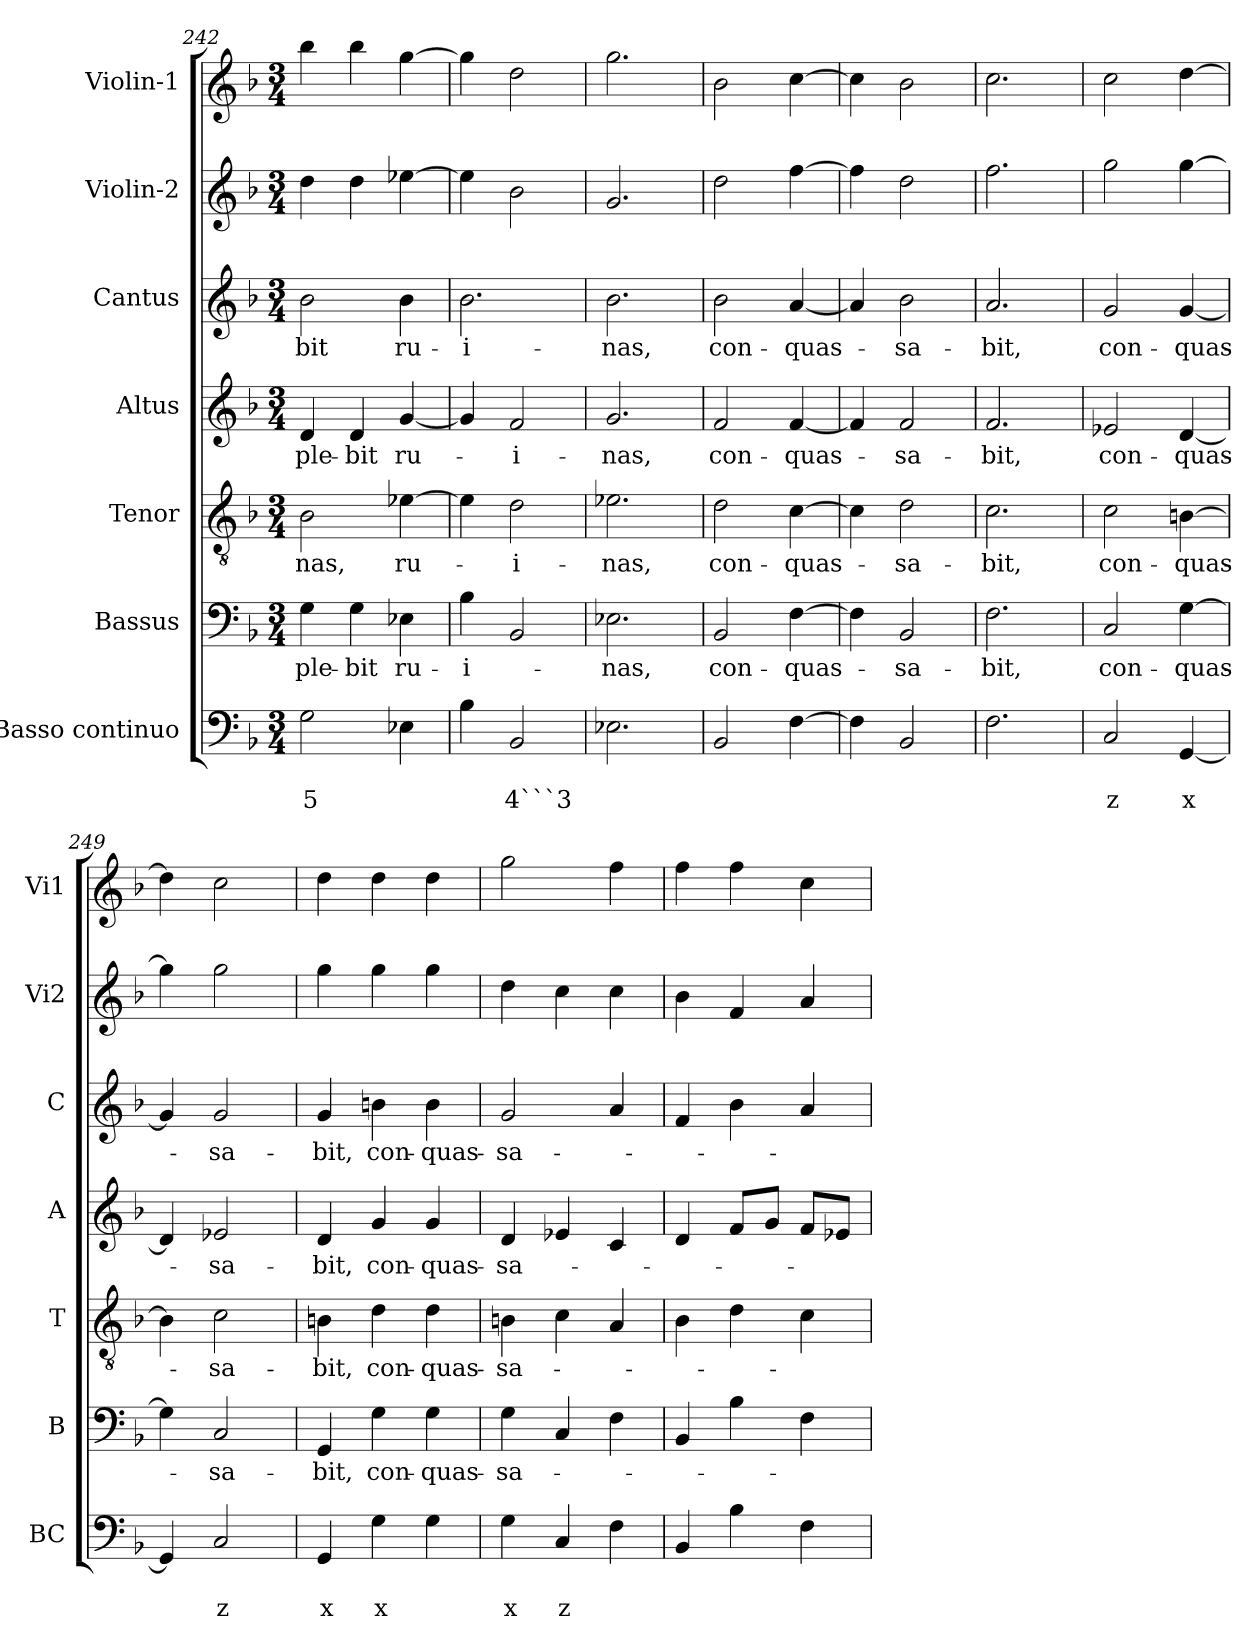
**kern	**text	**text	**kern	**text	**kern	**text	**kern	**text	**kern	**text	**kern	**kern
*part7	*part7	*part7	*part6	*part6	*part5	*part5	*part4	*part4	*part3	*part3	*part2	*part1
*staff7	*staff7	*staff7	*staff6	*staff6	*staff5	*staff5	*staff4	*staff4	*staff3	*staff3	*staff2	*staff1
*I"Basso continuo	*	*	*I"Bassus	*	*I"Tenor	*	*I"Altus	*	*I"Cantus	*	*I"Violin-2	*I"Violin-1
*I'BC	*	*	*I'B	*	*I'T	*	*I'A	*	*I'C	*	*I'Vi2	*I'Vi1
*clefF4	*	*	*clefF4	*	*clefGv2	*	*clefG2	*	*clefG2	*	*clefG2	*clefG2
*k[b-]	*	*	*k[b-]	*	*k[b-]	*	*k[b-]	*	*k[b-]	*	*k[b-]	*k[b-]
*F:	*	*	*F:	*	*F:	*	*F:	*	*F:	*	*F:	*F:
*M3/4	*	*	*M3/4	*	*M3/4	*	*M3/4	*	*M3/4	*	*M3/4	*M3/4
=242	=242	=242	=242	=242	=242	=242	=242	=242	=242	=242	=242	=242
!	!	!LO:LY:b	!	!LO:LY:b	!	!LO:LY:b	!	!LO:LY:b	!	!LO:LY:b	!	!
2G\	.	5	4G\	-ple-	2B-\	-nas,	4d/	-ple-	2b-\	-bit	4dd\	4bb-\
!	!	!	!	!LO:LY:b	!	!	!	!LO:LY:b	!	!	!	!
.	.	.	4G\	-bit	.	.	4d/	-bit	.	.	4dd\	4bb-\
!	!	!	!	!LO:LY:b	!	!LO:LY:b	!	!LO:LY:b	!	!LO:LY:b	!	!
4E-X\	.	.	4E-X\	ru-	[4e-X\	ru-	[4g/	ru-	4b-\	ru-	[4ee-X\	[4gg\
=243	=243	=243	=243	=243	=243	=243	=243	=243	=243	=243	=243	=243
!	!	!	!	!LO:LY:b	!	!	!	!	!	!LO:LY:b	!	!
4B-\	.	.	4B-\	-i-	4e-\]	.	4g/]	.	2.b-\	-i-	4ee-\]	4gg\]
!	!	!LO:LY:b	!	!	!	!LO:LY:b	!	!LO:LY:b	!	!	!	!
2BB-/	.	4```3	2BB-/	.	2d\	-i-	2f/	-i-	.	.	2b-\	2dd\
=244	=244	=244	=244	=244	=244	=244	=244	=244	=244	=244	=244	=244
!	!	!	!	!LO:LY:b	!	!LO:LY:b	!	!LO:LY:b	!	!LO:LY:b	!	!
2.E-X\	.	.	2.E-X\	-nas,	2.e-X\	-nas,	2.g/	-nas,	2.b-\	-nas,	2.g/	2.gg\
!!LO:LB:g=z
=245	=245	=245	=245	=245	=245	=245	=245	=245	=245	=245	=245	=245
!	!	!	!	!LO:LY:b	!	!LO:LY:b	!	!LO:LY:b	!	!LO:LY:b	!	!
2BB-/	.	.	2BB-/	con-	2d\	con-	2f/	con-	2b-\	con-	2dd\	2b-\
!	!	!	!	!LO:LY:b	!	!LO:LY:b	!	!LO:LY:b	!	!LO:LY:b	!	!
[4F\	.	.	[4F\	-quas-	[4c\	-quas-	[4f/	-quas-	[4a/	-quas-	[4ff\	[4cc\
=246	=246	=246	=246	=246	=246	=246	=246	=246	=246	=246	=246	=246
4F\]	.	.	4F\]	.	4c\]	.	4f/]	.	4a/]	.	4ff\]	4cc\]
!	!	!	!	!LO:LY:b	!	!LO:LY:b	!	!LO:LY:b	!	!LO:LY:b	!	!
2BB-/	.	.	2BB-/	-sa-	2d\	-sa-	2f/	-sa-	2b-\	-sa-	2dd\	2b-\
=247	=247	=247	=247	=247	=247	=247	=247	=247	=247	=247	=247	=247
!	!	!	!	!LO:LY:b	!	!LO:LY:b	!	!LO:LY:b	!	!LO:LY:b	!	!
2.F\	.	.	2.F\	-bit,	2.c\	-bit,	2.f/	-bit,	2.a/	-bit,	2.ff\	2.cc\
=248	=248	=248	=248	=248	=248	=248	=248	=248	=248	=248	=248	=248
!	!	!LO:LY:b	!	!LO:LY:b	!	!LO:LY:b	!	!LO:LY:b	!	!LO:LY:b	!	!
2C/	.	z	2C/	con-	2c\	con-	2e-X/	con-	2g/	con-	2gg\	2cc\
!	!	!LO:LY:b	!	!LO:LY:b	!	!LO:LY:b	!	!LO:LY:b	!	!LO:LY:b	!	!
[4GG/	.	x	[4G\	-quas-	[4Bn\	-quas-	[4d/	-quas-	[4g/	-quas-	[4gg\	[4dd\
=249	=249	=249	=249	=249	=249	=249	=249	=249	=249	=249	=249	=249
4GG/]	.	.	4G\]	.	4B\]	.	4d/]	.	4g/]	.	4gg\]	4dd\]
!	!	!LO:LY:b	!	!LO:LY:b	!	!LO:LY:b	!	!LO:LY:b	!	!LO:LY:b	!	!
2C/	.	z	2C/	-sa-	2c\	-sa-	2e-X/	-sa-	2g/	-sa-	2gg\	2cc\
=250	=250	=250	=250	=250	=250	=250	=250	=250	=250	=250	=250	=250
!	!	!LO:LY:b	!	!LO:LY:b	!	!LO:LY:b	!	!LO:LY:b	!	!LO:LY:b	!	!
4GG/	.	x	4GG/	-bit,	4Bn\	-bit,	4d/	-bit,	4g/	-bit,	4gg\	4dd\
!	!	!LO:LY:b	!	!LO:LY:b	!	!LO:LY:b	!	!LO:LY:b	!	!LO:LY:b	!	!
4G\	.	x	4G\	con-	4d\	con-	4g/	con-	4bn\	con-	4gg\	4dd\
!	!	!	!	!LO:LY:b	!	!LO:LY:b	!	!LO:LY:b	!	!LO:LY:b	!	!
4G\	.	.	4G\	-quas-	4d\	-quas-	4g/	-quas-	4b\	-quas-	4gg\	4dd\
=251	=251	=251	=251	=251	=251	=251	=251	=251	=251	=251	=251	=251
!	!	!LO:LY:b	!	!LO:LY:b	!	!LO:LY:b	!	!LO:LY:b	!	!LO:LY:b	!	!
4G\	.	x	4G\	-sa-	4Bn\	-sa-	4d/	-sa-	2g/	-sa-	4dd\	2gg\
!	!	!LO:LY:b	!	!	!	!	!	!	!	!	!	!
4C/	.	z	4C/	.	4c\	.	4e-X/	.	.	.	4cc\	.
4F\	.	.	4F\	.	4A/	.	4c/	.	4a/	.	4cc\	4ff\
!!LO:PB:g=z
=252	=252	=252	=252	=252	=252	=252	=252	=252	=252	=252	=252	=252
4BB-/	.	.	4BB-/	.	4B-\	.	4d/	.	4f/	.	4b-\	4ff\
4B-\	.	.	4B-\	.	4d\	.	8f/L	.	4b-\	.	4f/	4ff\
.	.	.	.	.	.	.	8g/J	.	.	.	.	.
4F\	.	.	4F\	.	4c\	.	8f/L	.	4a/	.	4a/	4cc\
.	.	.	.	.	.	.	8e-X/J	.	.	.	.	.
=	=	=	=	=	=	=	=	=	=	=	=	=
*-	*-	*-	*-	*-	*-	*-	*-	*-	*-	*-	*-	*-
